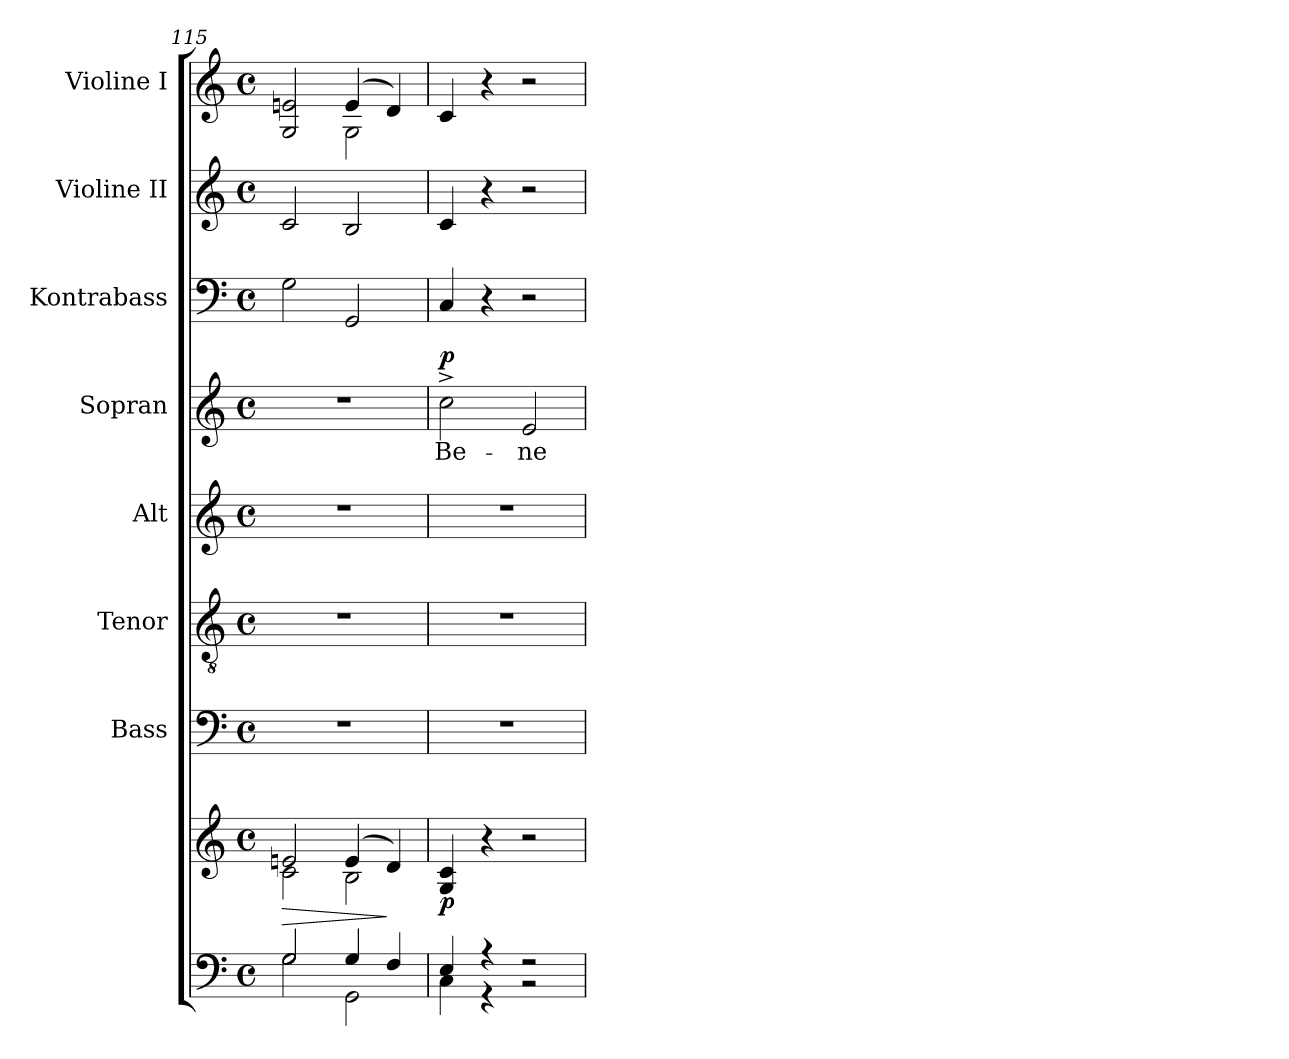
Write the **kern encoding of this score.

**kern	**kern	**dynam	**kern	**kern	**kern	**kern	**text	**dynam	**kern	**kern	**kern
*part8	*part8	*part8	*part7	*part6	*part5	*part4	*part4	*part4	*part3	*part2	*part1
*staff9	*staff8	*staff8/9	*staff7	*staff6	*staff5	*staff4	*staff4	*staff4	*staff3	*staff2	*staff1
*	*	*	*I"Bass	*I"Tenor	*I"Alt	*I"Sopran	*	*	*I"Kontrabass	*I"Violine II	*I"Violine I
*	*	*	*I'B.	*I'T.	*I'A.	*I'S.	*	*	*I'Kb.	*I'Vl. II	*I'Vl. I
*clefF4	*clefG2	*	*clefF4	*clefGv2	*clefG2	*clefG2	*	*	*clefF4	*clefG2	*clefG2
*	*	*	*	*	*	*	*	*	*ITrd7c12	*	*
*k[]	*k[]	*	*k[]	*k[]	*k[]	*k[]	*	*	*k[]	*k[]	*k[]
*C:	*C:	*	*C:	*C:	*C:	*C:	*	*	*C:	*C:	*C:
*M4/4	*M4/4	*	*M4/4	*M4/4	*M4/4	*M4/4	*	*	*M4/4	*M4/4	*M4/4
*met(c)	*met(c)	*	*met(c)	*met(c)	*met(c)	*met(c)	*	*	*met(c)	*met(c)	*met(c)
=115	=115	=115	=115	=115	=115	=115	=115	=115	=115	=115	=115
*^	*	*	*	*	*	*	*	*	*	*	*
!	!	!	!LO:HP:b	!	!	!	!	!	!	!	!	!
*	*	*^	*	*	*	*	*	*	*	*	*	*^
2G/	2G\	2en/	2c\	>	1r	1r	1r	1r	.	.	2GG\	2c/	2G/ 2en/	2ryy
4G/	2GG\	(4e/	2B\	.	.	.	.	.	.	.	2GGG/	2B/	(4e/	2G\
4F/	.	4d/)	.	]	.	.	.	.	.	.	.	.	4d/)	.
*	*	*v	*v	*	*	*	*	*	*	*	*	*	*v	*v
=116	=116	=116	=116	=116	=116	=116	=116	=116	=116	=116	=116	=116
!	!	!	!LO:DY:b	!	!	!	!	!LO:LY:b	!LO:DY:a	!	!	!
4E/	4C\	4G/ 4c/	p	1r	1r	1r	2cc^>\	Be-	p	4CC/	4c/	4c/
4r	4r	4r	.	.	.	.	.	.	.	4r	4r	4r
!	!	!	!	!	!	!	!	!LO:LY:b	!	!	!	!
2r	2r	2r	.	.	.	.	2e/	-ne-	.	2r	2r	2r
*v	*v	*	*	*	*	*	*	*	*	*	*	*
=	=	=	=	=	=	=	=	=	=	=	=
*-	*-	*-	*-	*-	*-	*-	*-	*-	*-	*-	*-
